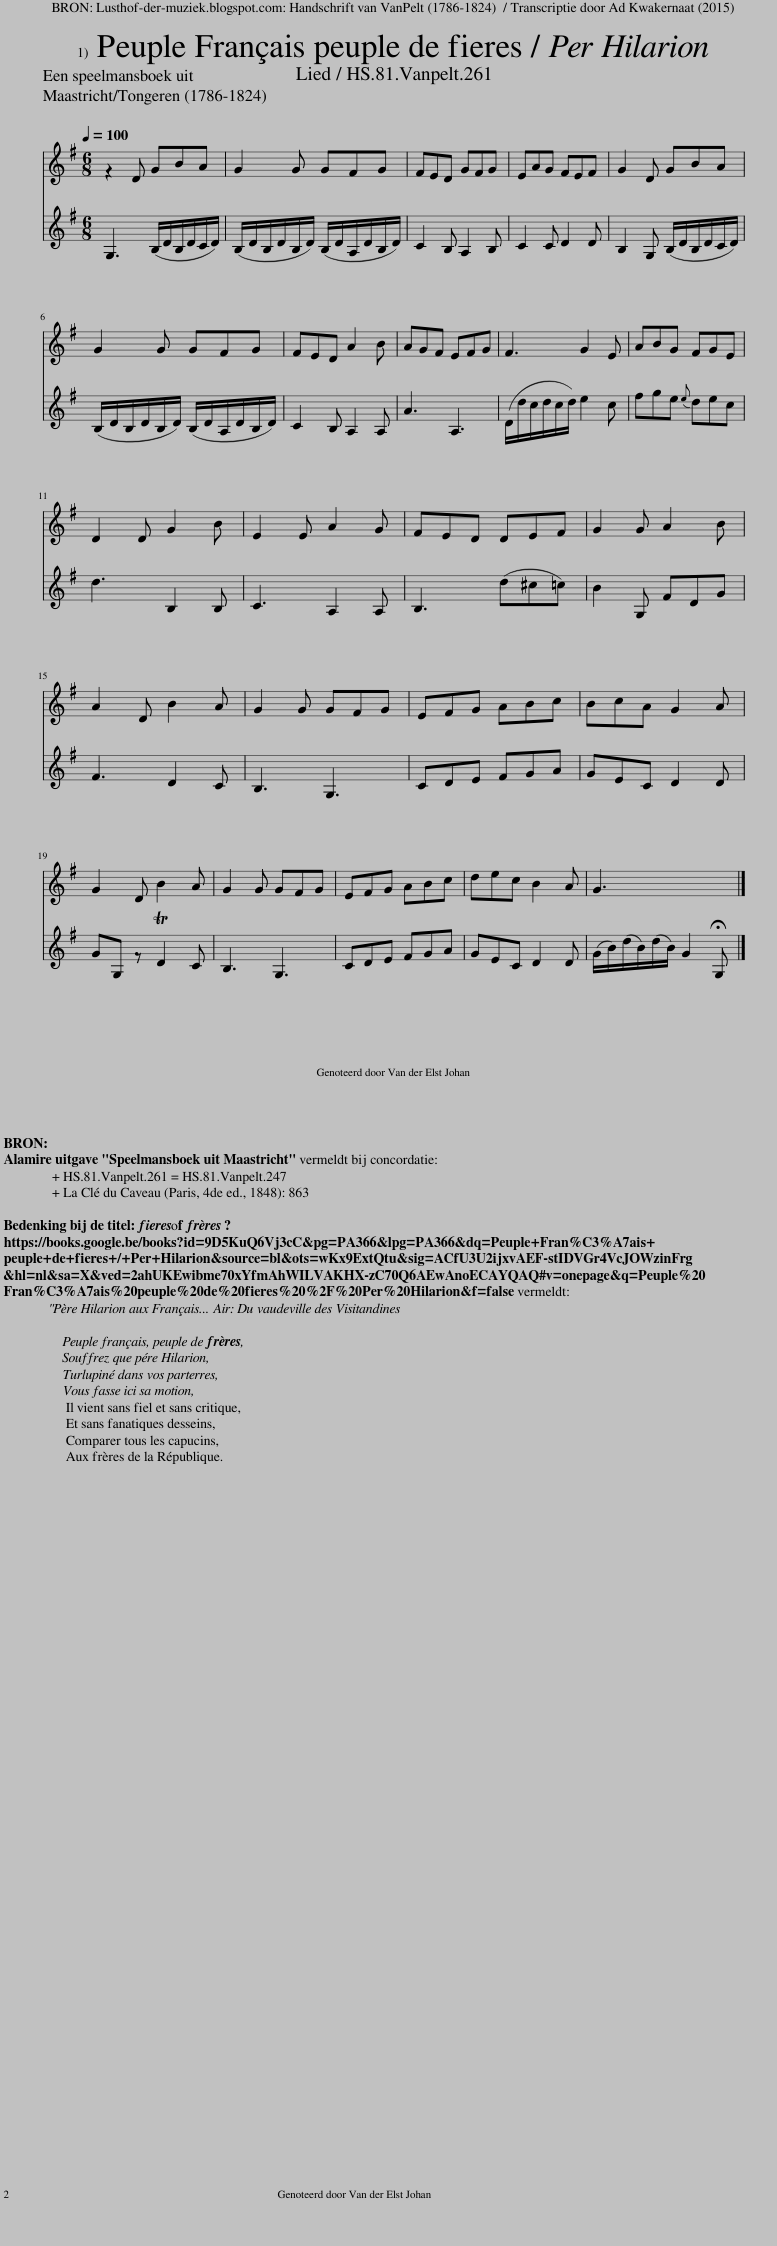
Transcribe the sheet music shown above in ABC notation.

X:1
%%score 1 2
L:1/8
Q:1/4=100
M:6/8
I:linebreak $
K:G
V:1 treble
V:2 treble
V:1
 z2 D GBA | G2 G GFG | FED GFG | EAG FEF | G2 D GBA |$ %5
 G2 G GFG | FED A2 B | AGF EFG | F3 G2 E | ABG FGE |$ %10
 D2 D G2 B | E2 E A2 G | FED DEF | G2 G A2 B |$ A2 D B2 A | %15
 G2 G GFG | EFG ABc | BcA G2 A |$ G2 D B2 A | G2 G GFG | %20
 EFG ABc | dec B2 A | G3 x3 |] %23
V:2
 G,3 (B,/D/B,/D/C/D/) | (B,/D/B,/D/B,/D/) (B,/D/A,/D/B,/D/) | C2 B, A,2 B, | C2 C D2 D | B,2 G, (B,/D/B,/D/C/D/) |$ %5
 (B,/D/B,/D/B,/D/) (B,/D/A,/D/B,/D/) | C2 B, A,2 A, | A3 A,3 | (D/d/c/d/c/d/) e2 c | fge{e} dec |$ %10
 d3 B,2 B, | C3 A,2 A, | B,3 (d^c=c) | B2 G, FDG |$ F3 D2 C | %15
 B,3 G,3 | CDE FGA | GEC D2 D |$ GG, z TD2 C | B,3 G,3 | %20
 CDE FGA | GEC D2 D | (G/B/)(d/B/)(d/B/) G2 !fermata!G, |] %23
